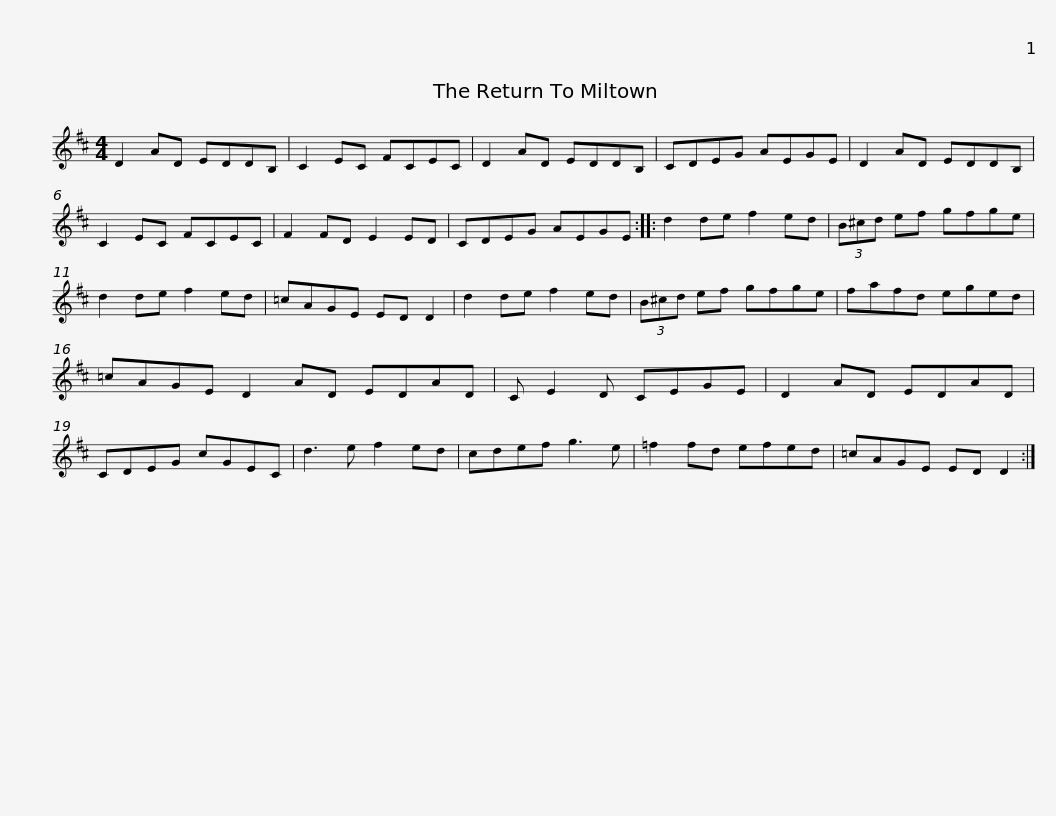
X:1
L:1/8
M:4/4
I:linebreak $
K:D
V:1 treble
V:1
 D2 AD EDDB, | C2 EC FCEC | D2 AD EDDB, | CDEG AEGE | D2 AD EDDB, | %5
 C2 EC FCEC |$ F2 FD E2 ED | CDEG AEGE :: d2 de f2 ed | (3B^cd ef gfge | %10
 d2 de f2 ed | =cAGE ED D2 |$ d2 de f2 ed | (3B^cd ef gfge | fafd eged | %15
 =cAGE D2 AD EDAD | C E2 D CEGE |$ D2 AD EDAD | CDEG cGEC | d3 e f2 ed | %20
 cdef g3 e | =f2 fd efed | =cAGE ED D2 :| %23
